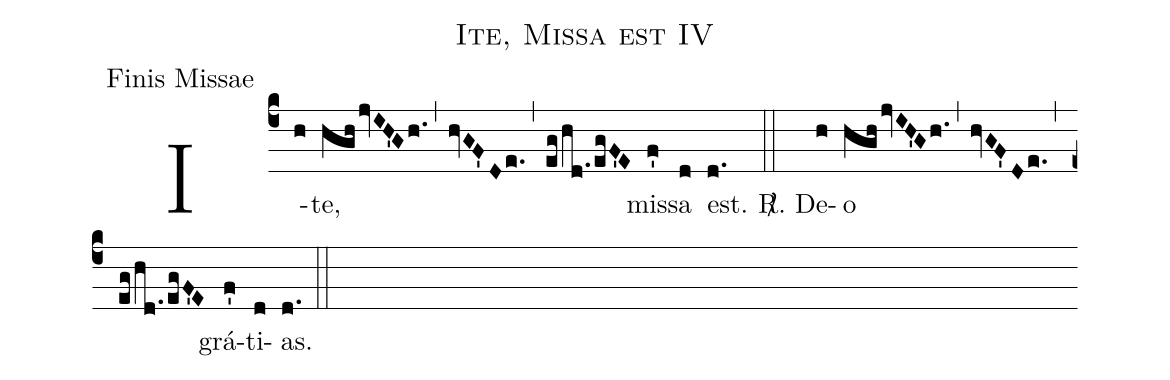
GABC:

name:Ite, Missa est IV;
office-part:Finis Missae;
%%
(c4) I(h)te,(hghjvIH'Gh.) (,) (hvGF'De.) (,) (eg!/hd.!/egF'E) mis(f')sa(d) est.(d.) (::)
%
<sp>R/</sp>. De(h)o(hghjvIH'Gh.) (,) (hvGF'De.) (,) (eg!/hd.!/egF'E) grá(f')ti(d)as.(d.) (::)
